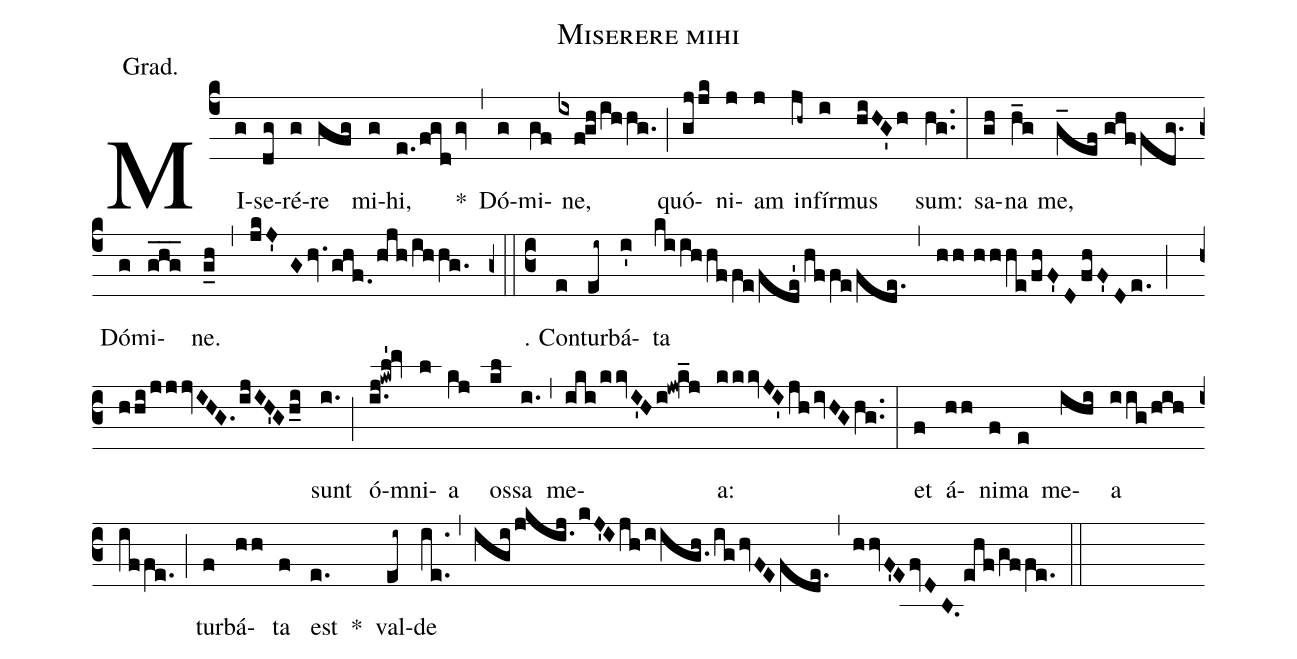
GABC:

name:Miserere mihi;
annotation:Grad.;
mode:7;
office-part:Gradual;
%%
(c4) MI(g)se(dg)ré(g)re(gfg) mi(g)hi,(e./fgd/gv) *(,)
Dó(g)mi(gf)ne,(ixf!gh/ihhg.) (;)
quó(gjjk)ni(j)am(j) in(jh~)fír(i)mus(hiHG'h) sum:(hg..) (:)
sa(gh)na(h_g) me,(g_ef//ghffdg.) Dó(g)mi(ghg___)ne.(g_h) (,)
(jkJ'Ghv.ghf./hjh/ihhg.) (z0::c3)
℣. Con(e)tur(ei~)bá(i')ta(kiihhffe/fde'/hffe/fde.) (,)
(hh//hhhe/fhF'DfhF'De.) (;)
(hhi/jjjvIHG.ijIH'Gh_i) sunt(i.) (;)
ó(i.j!kwl'!mv)mni(l)a(kj) os(kl)sa(i.) (,)
me(iki/kkvI'Hi!jw!k_j)a:(kkkvJI'jhivHGhg..) (:)
et(f) á(hh)ni(f)ma(e) me(ihi)a(iig/hih/iffe.) (;)
tur(f)bá(hh)ta(f) est(e.) *()
val(ei~)de(ie..) (,)
(igi/jki.jkJ'Ijh/iig.hig/hvFEfde.) (,)
(hhvF'EfvDB.ehf/gffe.) (::)
